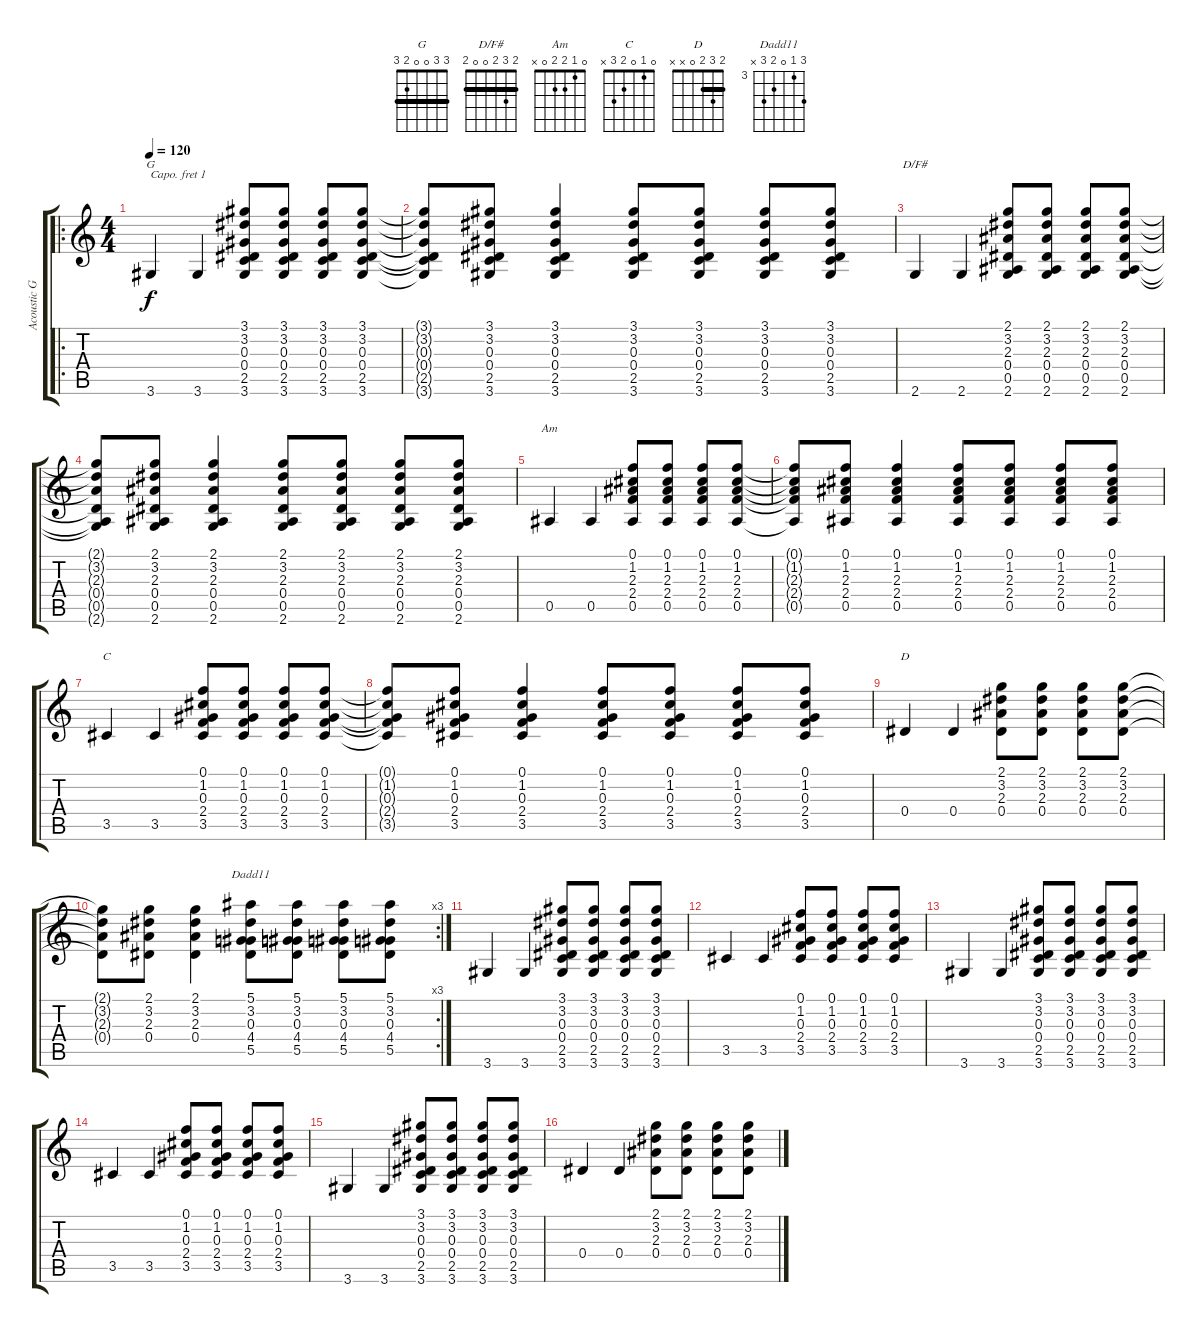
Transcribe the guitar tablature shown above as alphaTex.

\track ("Acoustic Guitar" "Acoustic G") {instrument acousticguitarsteel}
\staff {score tabs}
\capo 1
\tuning (E4 B3 G3 D3 A2 E2) {hide}
\chord ("G" 3 3 0 0 2 3) {barre 3}
\chord ("D/F#" 2 3 2 0 0 2) {barre 2}
\chord ("Am" 0 1 2 2 0 x)
\chord ("C" 0 1 0 2 3 x)
\chord ("D" 2 3 2 0 x x) {barre 2}
\chord ("Dadd11" 5 3 0 4 5 x) {firstfret 3}
\ro
\ts (4 4)
\tempo 120
\clef g2
\ks c
3.6.4{ch "G" dy f instrument acousticguitarsteel} 3.6.4 (3.1 3.2 0.3 0.4 2.5 3.6).8 (3.1 3.2 0.3 0.4 2.5 3.6).8 (3.1 3.2 0.3 0.4 2.5 3.6).8 (3.1 3.2 0.3 0.4 2.5 3.6).8 |
(3.1{t} 3.2{t} 0.3{t} 0.4{t} 2.5{t} 3.6{t}).8 (3.1 3.2 0.3 0.4 2.5 3.6).8 (3.1 3.2 0.3 0.4 2.5 3.6).4 (3.1 3.2 0.3 0.4 2.5 3.6).8 (3.1 3.2 0.3 0.4 2.5 3.6).8 (3.1 3.2 0.3 0.4 2.5 3.6).8 (3.1 3.2 0.3 0.4 2.5 3.6).8 |
2.6.4{ch "D/F#"} 2.6.4 (2.1 3.2 2.3 0.4 0.5 2.6).8 (2.1 3.2 2.3 0.4 0.5 2.6).8 (2.1 3.2 2.3 0.4 0.5 2.6).8 (2.1 3.2 2.3 0.4 0.5 2.6).8 |
(2.1{t} 3.2{t} 2.3{t} 0.4{t} 0.5{t} 2.6{t}).8 (2.1 3.2 2.3 0.4 0.5 2.6).8 (2.1 3.2 2.3 0.4 0.5 2.6).4 (2.1 3.2 2.3 0.4 0.5 2.6).8 (2.1 3.2 2.3 0.4 0.5 2.6).8 (2.1 3.2 2.3 0.4 0.5 2.6).8 (2.1 3.2 2.3 0.4 0.5 2.6).8 |
0.5.4{ch "Am"} 0.5.4 (0.1 1.2 2.3 2.4 0.5).8 (0.1 1.2 2.3 2.4 0.5).8 (0.1 1.2 2.3 2.4 0.5).8 (0.1 1.2 2.3 2.4 0.5).8 |
(0.1{t} 1.2{t} 2.3{t} 2.4{t} 0.5{t}).8 (0.1 1.2 2.3 2.4 0.5).8 (0.1 1.2 2.3 2.4 0.5).4 (0.1 1.2 2.3 2.4 0.5).8 (0.1 1.2 2.3 2.4 0.5).8 (0.1 1.2 2.3 2.4 0.5).8 (0.1 1.2 2.3 2.4 0.5).8 |
3.5.4{ch "C"} 3.5.4 (0.1 1.2 0.3 2.4 3.5).8 (0.1 1.2 0.3 2.4 3.5).8 (0.1 1.2 0.3 2.4 3.5).8 (0.1 1.2 0.3 2.4 3.5).8 |
(0.1{t} 1.2{t} 0.3{t} 2.4{t} 3.5{t}).8 (0.1 1.2 0.3 2.4 3.5).8 (0.1 1.2 0.3 2.4 3.5).4 (0.1 1.2 0.3 2.4 3.5).8 (0.1 1.2 0.3 2.4 3.5).8 (0.1 1.2 0.3 2.4 3.5).8 (0.1 1.2 0.3 2.4 3.5).8 |
0.4.4{ch "D"} 0.4.4 (2.1 3.2 2.3 0.4).8 (2.1 3.2 2.3 0.4).8 (2.1 3.2 2.3 0.4).8 (2.1 3.2 2.3 0.4).8 |
\rc 3
(2.1{t} 3.2{t} 2.3{t} 0.4{t}).8 (2.1 3.2 2.3 0.4).8 (2.1 3.2 2.3 0.4).4 (5.1 3.2 0.3 4.4 5.5).8{ch "Dadd11"} (5.1 3.2 0.3 4.4 5.5).8 (5.1 3.2 0.3 4.4 5.5).8 (5.1 3.2 0.3 4.4 5.5).8 |
3.6.4 3.6.4 (3.1 3.2 0.3 0.4 2.5 3.6).8 (3.1 3.2 0.3 0.4 2.5 3.6).8 (3.1 3.2 0.3 0.4 2.5 3.6).8 (3.1 3.2 0.3 0.4 2.5 3.6).8 |
3.5.4 3.5.4 (0.1 1.2 0.3 2.4 3.5).8 (0.1 1.2 0.3 2.4 3.5).8 (0.1 1.2 0.3 2.4 3.5).8 (0.1 1.2 0.3 2.4 3.5).8 |
3.6.4 3.6.4 (3.1 3.2 0.3 0.4 2.5 3.6).8 (3.1 3.2 0.3 0.4 2.5 3.6).8 (3.1 3.2 0.3 0.4 2.5 3.6).8 (3.1 3.2 0.3 0.4 2.5 3.6).8 |
3.5.4 3.5.4 (0.1 1.2 0.3 2.4 3.5).8 (0.1 1.2 0.3 2.4 3.5).8 (0.1 1.2 0.3 2.4 3.5).8 (0.1 1.2 0.3 2.4 3.5).8 |
3.6.4 3.6.4 (3.1 3.2 0.3 0.4 2.5 3.6).8 (3.1 3.2 0.3 0.4 2.5 3.6).8 (3.1 3.2 0.3 0.4 2.5 3.6).8 (3.1 3.2 0.3 0.4 2.5 3.6).8 |
0.4.4 0.4.4 (2.1 3.2 2.3 0.4).8 (2.1 3.2 2.3 0.4).8 (2.1 3.2 2.3 0.4).8 (2.1 3.2 2.3 0.4).8
